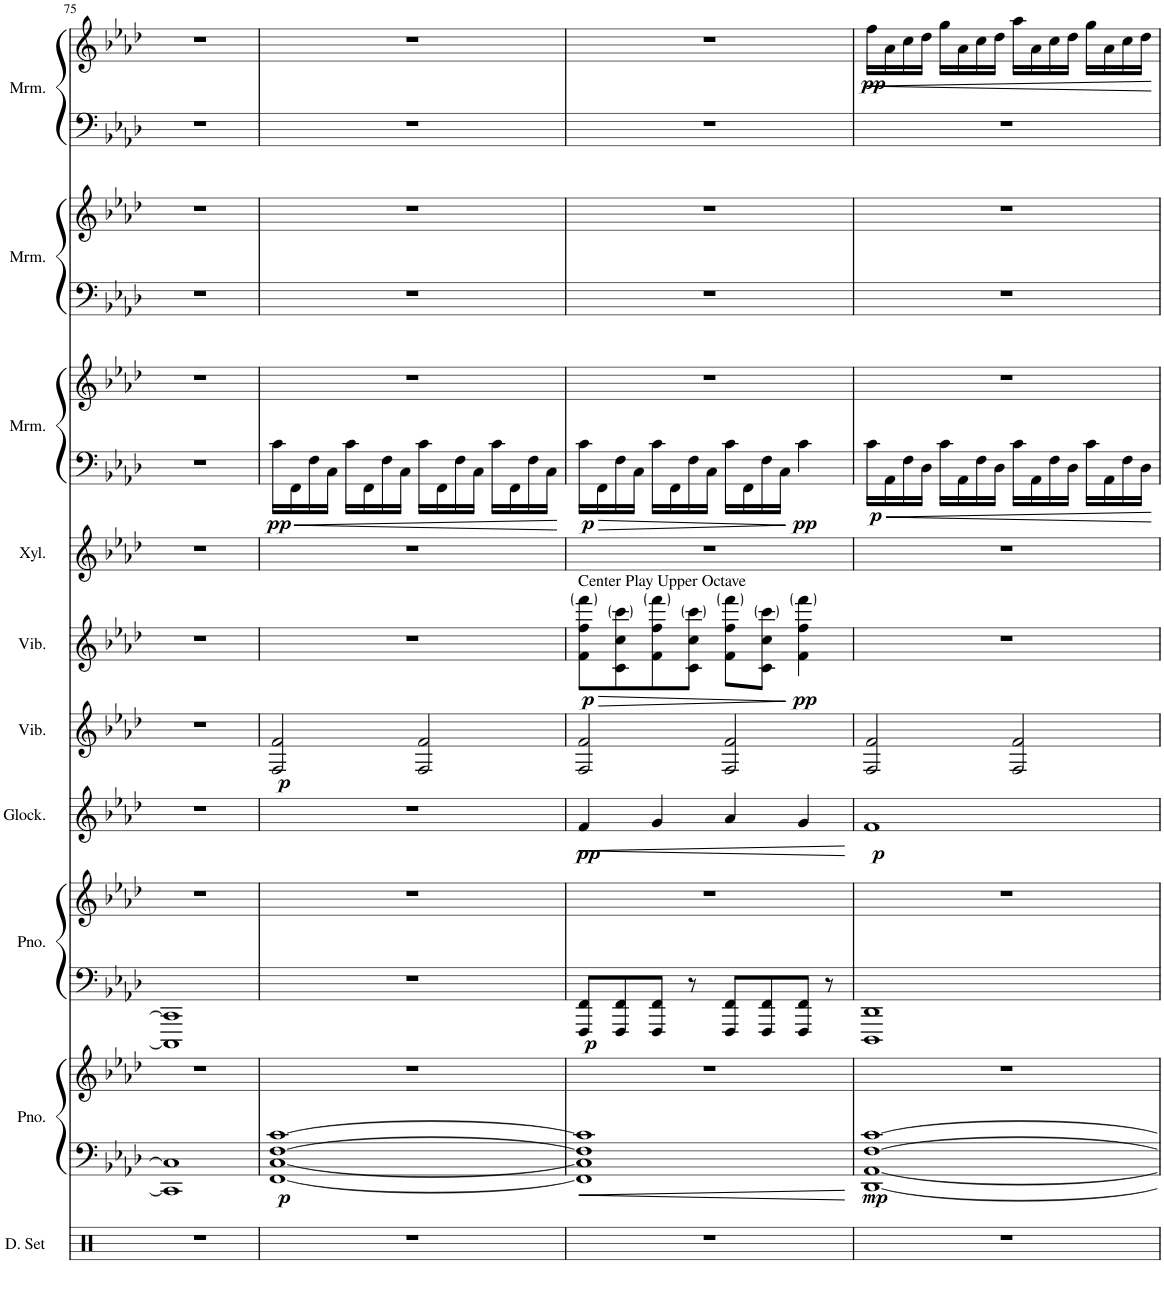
**kern	**kern	**kern	**dynam	**kern	**kern	**dynam	**kern	**dynam	**kern	**dynam	**kern	**dynam	**kern	**kern	**kern	**dynam	**kern	**kern	**kern	**kern	**dynam
*part10	*part9	*part9	*part9	*part8	*part8	*part8	*part7	*part7	*part6	*part6	*part5	*part5	*part4	*part3	*part3	*part3	*part2	*part2	*part1	*part1	*part1
*staff15	*staff14	*staff13	*staff13/14	*staff12	*staff11	*staff11/12	*staff10	*staff10	*staff9	*staff9	*staff8	*staff8	*staff7	*staff6	*staff5	*staff5/6	*staff4	*staff3	*staff2	*staff1	*staff1/2
*I"Drumset	*I"Piano	*	*	*I"Piano	*	*	*I"Glockenspiel	*	*I"Vibraphone	*	*I"Vibraphone	*	*I"Xylophone	*I"Marimba	*	*	*I"Marimba	*	*I"Marimba	*	*
*I'D. Set	*I'Pno.	*	*	*I'Pno.	*	*	*I'Glock.	*	*I'Vib.	*	*I'Vib.	*	*I'Xyl.	*I'Mrm.	*	*	*I'Mrm.	*	*I'Mrm.	*	*
!!LO:PB:g=z
*clefX	*clefF4	*clefG2	*	*clefF4	*clefG2	*	*clefG2	*	*clefG2	*	*clefG2	*	*clefG2	*clefF4	*clefG2	*	*clefF4	*clefG2	*clefF4	*clefG2	*
*	*	*	*	*	*	*	*Trd-14c-24	*	*	*	*	*	*Trd-7c-12	*	*	*	*	*	*	*	*
*k[]	*k[b-e-a-d-]	*k[b-e-a-d-]	*	*k[b-e-a-d-]	*k[b-e-a-d-]	*	*k[b-e-a-d-]	*	*k[b-e-a-d-]	*	*k[b-e-a-d-]	*	*k[b-e-a-d-]	*k[b-e-a-d-]	*k[b-e-a-d-]	*	*k[b-e-a-d-]	*k[b-e-a-d-]	*k[b-e-a-d-]	*k[b-e-a-d-]	*
*M4/4	*M4/4	*M4/4	*	*M4/4	*M4/4	*	*M4/4	*	*M4/4	*	*M4/4	*	*M4/4	*M4/4	*M4/4	*	*M4/4	*M4/4	*M4/4	*M4/4	*
=75	=75	=75	=75	=75	=75	=75	=75	=75	=75	=75	=75	=75	=75	=75	=75	=75	=75	=75	=75	=75	=75
1r	1CC] 1C]	1r	.	1CCC] 1CC]	1r	.	1r	.	1r	.	1r	.	1r	1r	1r	.	1r	1r	1r	1r	.
=76	=76	=76	=76	=76	=76	=76	=76	=76	=76	=76	=76	=76	=76	=76	=76	=76	=76	=76	=76	=76	=76
!	!	!	!LO:DY:b=2	!	!	!	!	!	!	!LO:DY:b	!	!	!	!	!	!LO:DY:b=2	!	!	!	!	!
1r	[1FF [1C [1F [1c	1r	p	1r	1r	.	1r	.	2F/ 2f/	p	1r	.	1r	16c\LL	1r	pp	1r	1r	1r	1r	.
.	.	.	.	.	.	.	.	.	.	.	.	.	.	16FF\	.	.	.	.	.	.	.
.	.	.	.	.	.	.	.	.	.	.	.	.	.	16F\	.	.	.	.	.	.	.
.	.	.	.	.	.	.	.	.	.	.	.	.	.	16C\JJ	.	.	.	.	.	.	.
.	.	.	.	.	.	.	.	.	.	.	.	.	.	16c\LL	.	.	.	.	.	.	.
.	.	.	.	.	.	.	.	.	.	.	.	.	.	16FF\	.	.	.	.	.	.	.
.	.	.	.	.	.	.	.	.	.	.	.	.	.	16F\	.	.	.	.	.	.	.
.	.	.	.	.	.	.	.	.	.	.	.	.	.	16C\JJ	.	.	.	.	.	.	.
.	.	.	.	.	.	.	.	.	2F/ 2f/	.	.	.	.	16c\LL	.	.	.	.	.	.	.
.	.	.	.	.	.	.	.	.	.	.	.	.	.	16FF\	.	.	.	.	.	.	.
.	.	.	.	.	.	.	.	.	.	.	.	.	.	16F\	.	.	.	.	.	.	.
.	.	.	.	.	.	.	.	.	.	.	.	.	.	16C\JJ	.	.	.	.	.	.	.
.	.	.	.	.	.	.	.	.	.	.	.	.	.	16c\LL	.	.	.	.	.	.	.
.	.	.	.	.	.	.	.	.	.	.	.	.	.	16FF\	.	.	.	.	.	.	.
.	.	.	.	.	.	.	.	.	.	.	.	.	.	16F\	.	.	.	.	.	.	.
.	.	.	.	.	.	.	.	.	.	.	.	.	.	16C\JJ	.	.	.	.	.	.	.
=77	=77	=77	=77	=77	=77	=77	=77	=77	=77	=77	=77	=77	=77	=77	=77	=77	=77	=77	=77	=77	=77
!	!	!	!	!	!	!	!	!	!	!	!LO:TX:a:t=Center Play Upper Octave	!	!	!	!	!	!	!	!	!	!
!	!	!	!	!	!	!LO:DY:b=2	!	!LO:HP:b	!	!	!	!LO:HP:b	!	!	!	!	!	!	!	!	!
!	!	!	!	!	!	!	!	!LO:DY:n=1:b	!	!	!	!LO:DY:n=1:b	!	!	!	!LO:DY:b=2	!	!	!	!	!
1r	1FF] 1C] 1F] 1c]	1r	.	8FFF/ 8FF/L	1r	p	4f/	< pp	2F/ 2f/	.	8f\ 8ff\ 8fff\L	> p	1r	16c\LL	1r	p	1r	1r	1r	1r	.
.	.	.	.	.	.	.	.	.	.	.	.	.	.	16FF\	.	.	.	.	.	.	.
.	.	.	.	8FFF/ 8FF/	.	.	.	.	.	.	8c\ 8cc\ 8ccc\	.	.	16F\	.	.	.	.	.	.	.
.	.	.	.	.	.	.	.	.	.	.	.	.	.	16C\JJ	.	.	.	.	.	.	.
.	.	.	.	8FFF/ 8FF/J	.	.	4g/	.	.	.	8f\ 8ff\ 8fff\	.	.	16c\LL	.	.	.	.	.	.	.
.	.	.	.	.	.	.	.	.	.	.	.	.	.	16FF\	.	.	.	.	.	.	.
.	.	.	.	8r	.	.	.	.	.	.	8c\ 8cc\ 8ccc\J	.	.	16F\	.	.	.	.	.	.	.
.	.	.	.	.	.	.	.	.	.	.	.	.	.	16C\JJ	.	.	.	.	.	.	.
.	.	.	.	8FFF/ 8FF/L	.	.	4a-/	.	2F/ 2f/	.	8f\ 8ff\ 8fff\L	.	.	16c\LL	.	.	.	.	.	.	.
.	.	.	.	.	.	.	.	.	.	.	.	.	.	16FF\	.	.	.	.	.	.	.
.	.	.	.	8FFF/ 8FF/	.	.	.	.	.	.	8c\ 8cc\ 8ccc\J	.	.	16F\	.	.	.	.	.	.	.
.	.	.	.	.	.	.	.	.	.	.	.	.	.	16C\JJ	.	.	.	.	.	.	.
!	!	!	!	!	!	!	!	!	!	!	!	!LO:DY:n=2:b	!	!	!	!LO:DY:b=2	!	!	!	!	!
.	.	.	.	8FFF/ 8FF/J	.	.	4g/	.	.	.	4f\ 4ff\ 4fff\	] pp	.	4c\	.	pp	.	.	.	.	.
.	.	.	.	8r	.	.	.	.	.	.	.	.	.	.	.	.	.	.	.	.	.
.	.	.	.	.	.	.	.	[	.	.	.	.	.	.	.	.	.	.	.	.	.
=78	=78	=78	=78	=78	=78	=78	=78	=78	=78	=78	=78	=78	=78	=78	=78	=78	=78	=78	=78	=78	=78
!	!	!	!LO:DY:b=2	!	!	!	!	!LO:DY:b	!	!	!	!	!	!	!	!LO:DY:b=2	!	!	!	!	!LO:HP:b
!	!	!	!	!	!	!	!	!	!	!	!	!	!	!	!	!	!	!	!	!	!LO:DY:n=1:b
1r	[1DD- [1AA- [1F [1c	1r	mp	1DDD- 1DD-	1r	.	1f	p	2F/ 2f/	.	1r	.	1r	16c\LL	1r	p	1r	1r	1r	16ff\LL	< pp
.	.	.	.	.	.	.	.	.	.	.	.	.	.	16AA-\	.	.	.	.	.	16a-\	.
.	.	.	.	.	.	.	.	.	.	.	.	.	.	16F\	.	.	.	.	.	16cc\	.
.	.	.	.	.	.	.	.	.	.	.	.	.	.	16D-\JJ	.	.	.	.	.	16dd-\JJ	.
.	.	.	.	.	.	.	.	.	.	.	.	.	.	16c\LL	.	.	.	.	.	16gg\LL	.
.	.	.	.	.	.	.	.	.	.	.	.	.	.	16AA-\	.	.	.	.	.	16a-\	.
.	.	.	.	.	.	.	.	.	.	.	.	.	.	16F\	.	.	.	.	.	16cc\	.
.	.	.	.	.	.	.	.	.	.	.	.	.	.	16D-\JJ	.	.	.	.	.	16dd-\JJ	.
.	.	.	.	.	.	.	.	.	2F/ 2f/	.	.	.	.	16c\LL	.	.	.	.	.	16aa-\LL	.
.	.	.	.	.	.	.	.	.	.	.	.	.	.	16AA-\	.	.	.	.	.	16a-\	.
.	.	.	.	.	.	.	.	.	.	.	.	.	.	16F\	.	.	.	.	.	16cc\	.
.	.	.	.	.	.	.	.	.	.	.	.	.	.	16D-\JJ	.	.	.	.	.	16dd-\JJ	.
.	.	.	.	.	.	.	.	.	.	.	.	.	.	16c\LL	.	.	.	.	.	16gg\LL	.
.	.	.	.	.	.	.	.	.	.	.	.	.	.	16AA-\	.	.	.	.	.	16a-\	.
.	.	.	.	.	.	.	.	.	.	.	.	.	.	16F\	.	.	.	.	.	16cc\	.
.	.	.	.	.	.	.	.	.	.	.	.	.	.	16D-\JJ	.	.	.	.	.	16dd-\JJ	.
.	.	.	.	.	.	.	.	.	.	.	.	.	.	.	.	.	.	.	.	.	[
=	=	=	=	=	=	=	=	=	=	=	=	=	=	=	=	=	=	=	=	=	=
*-	*-	*-	*-	*-	*-	*-	*-	*-	*-	*-	*-	*-	*-	*-	*-	*-	*-	*-	*-	*-	*-
